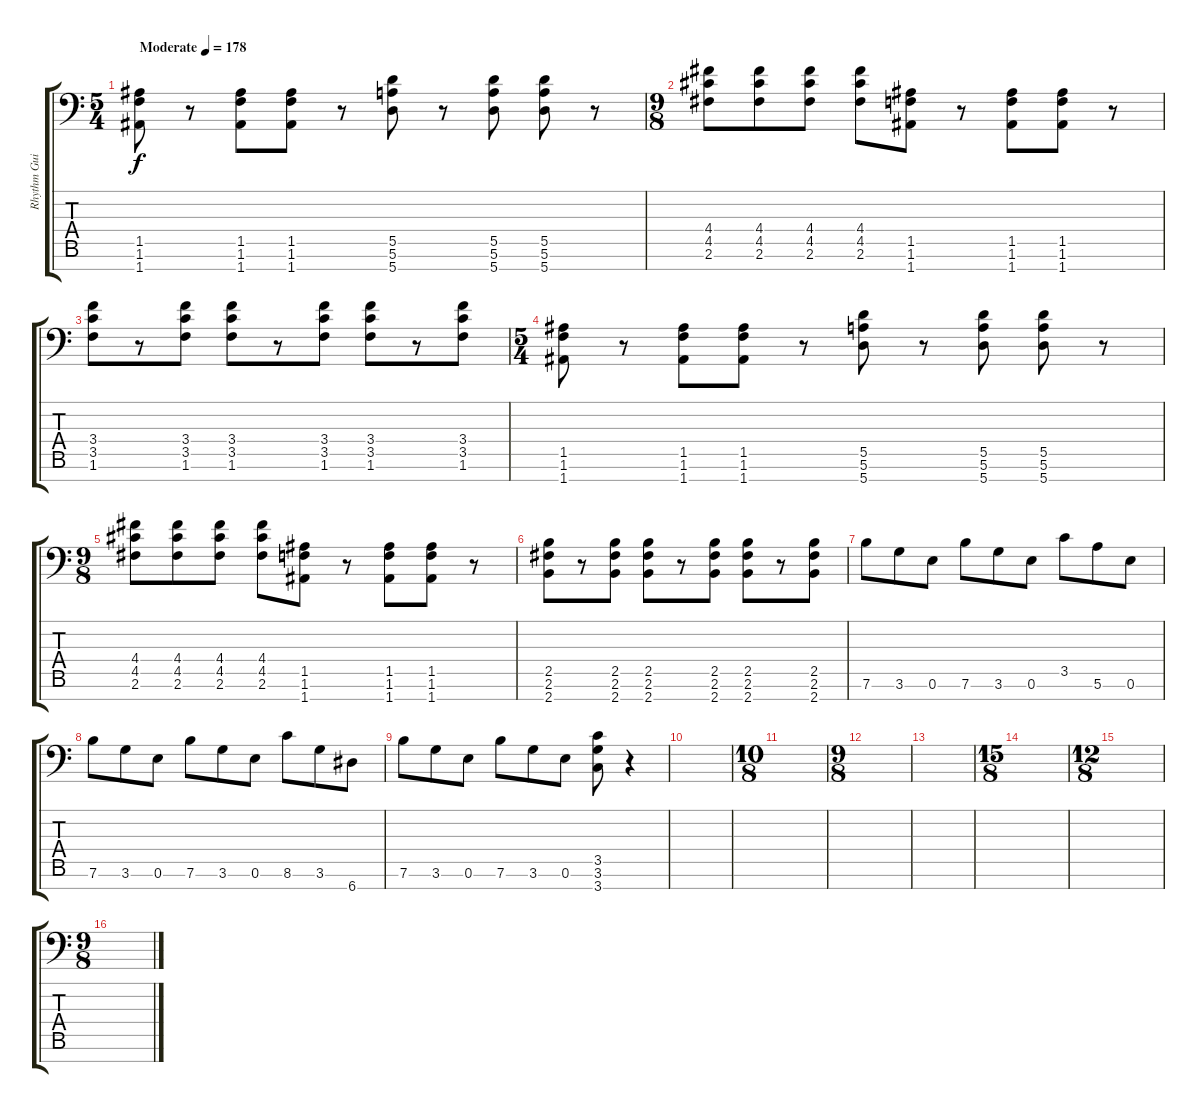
\track ("Rhythm Guitar" "Rhythm Gui") {instrument distortionguitar}
\staff {score tabs}
\tuning (E4 B3 G3 D3 A2 E2 A1) {hide}
\ts (5 4)
\tempo (178 "Moderate")
\clef f4
\ks c
(1.5 1.6 1.7).8{dy f instrument distortionguitar} r.8 (1.5 1.6 1.7).8 (1.5 1.6 1.7).8 r.8 (5.5 5.6 5.7).8 r.8 (5.5 5.6 5.7).8 (5.5 5.6 5.7).8 r.8 |
\ts (9 8)
(4.4 4.5 2.6).8 (4.4 4.5 2.6).8 (4.4 4.5 2.6).8 (4.4 4.5 2.6).8 (1.5 1.6 1.7).8 r.8 (1.5 1.6 1.7).8 (1.5 1.6 1.7).8 r.8 |
(3.4 3.5 1.6).8 r.8 (3.4 3.5 1.6).8 (3.4 3.5 1.6).8 r.8 (3.4 3.5 1.6).8 (3.4 3.5 1.6).8 r.8 (3.4 3.5 1.6).8 |
\ts (5 4)
(1.5 1.6 1.7).8 r.8 (1.5 1.6 1.7).8 (1.5 1.6 1.7).8 r.8 (5.5 5.6 5.7).8 r.8 (5.5 5.6 5.7).8 (5.5 5.6 5.7).8 r.8 |
\ts (9 8)
(4.4 4.5 2.6).8 (4.4 4.5 2.6).8 (4.4 4.5 2.6).8 (4.4 4.5 2.6).8 (1.5 1.6 1.7).8 r.8 (1.5 1.6 1.7).8 (1.5 1.6 1.7).8 r.8 |
(2.5 2.6 2.7).8 r.8 (2.5 2.6 2.7).8 (2.5 2.6 2.7).8 r.8 (2.5 2.6 2.7).8 (2.5 2.6 2.7).8 r.8 (2.5 2.6 2.7).8 |
7.6.8 3.6.8 0.6.8 7.6.8 3.6.8 0.6.8 3.5.8 5.6.8 0.6.8 |
7.6.8 3.6.8 0.6.8 7.6.8 3.6.8 0.6.8 8.6.8 3.6.8 6.7.8 |
7.6.8 3.6.8 0.6.8 7.6.8 3.6.8 0.6.8 (3.5 3.6 3.7).8 r.4 |
|
\ts (10 8)
|
\ts (9 8)
|
|
\ts (15 8)
|
\ts (12 8)
|
\ts (9 8)
